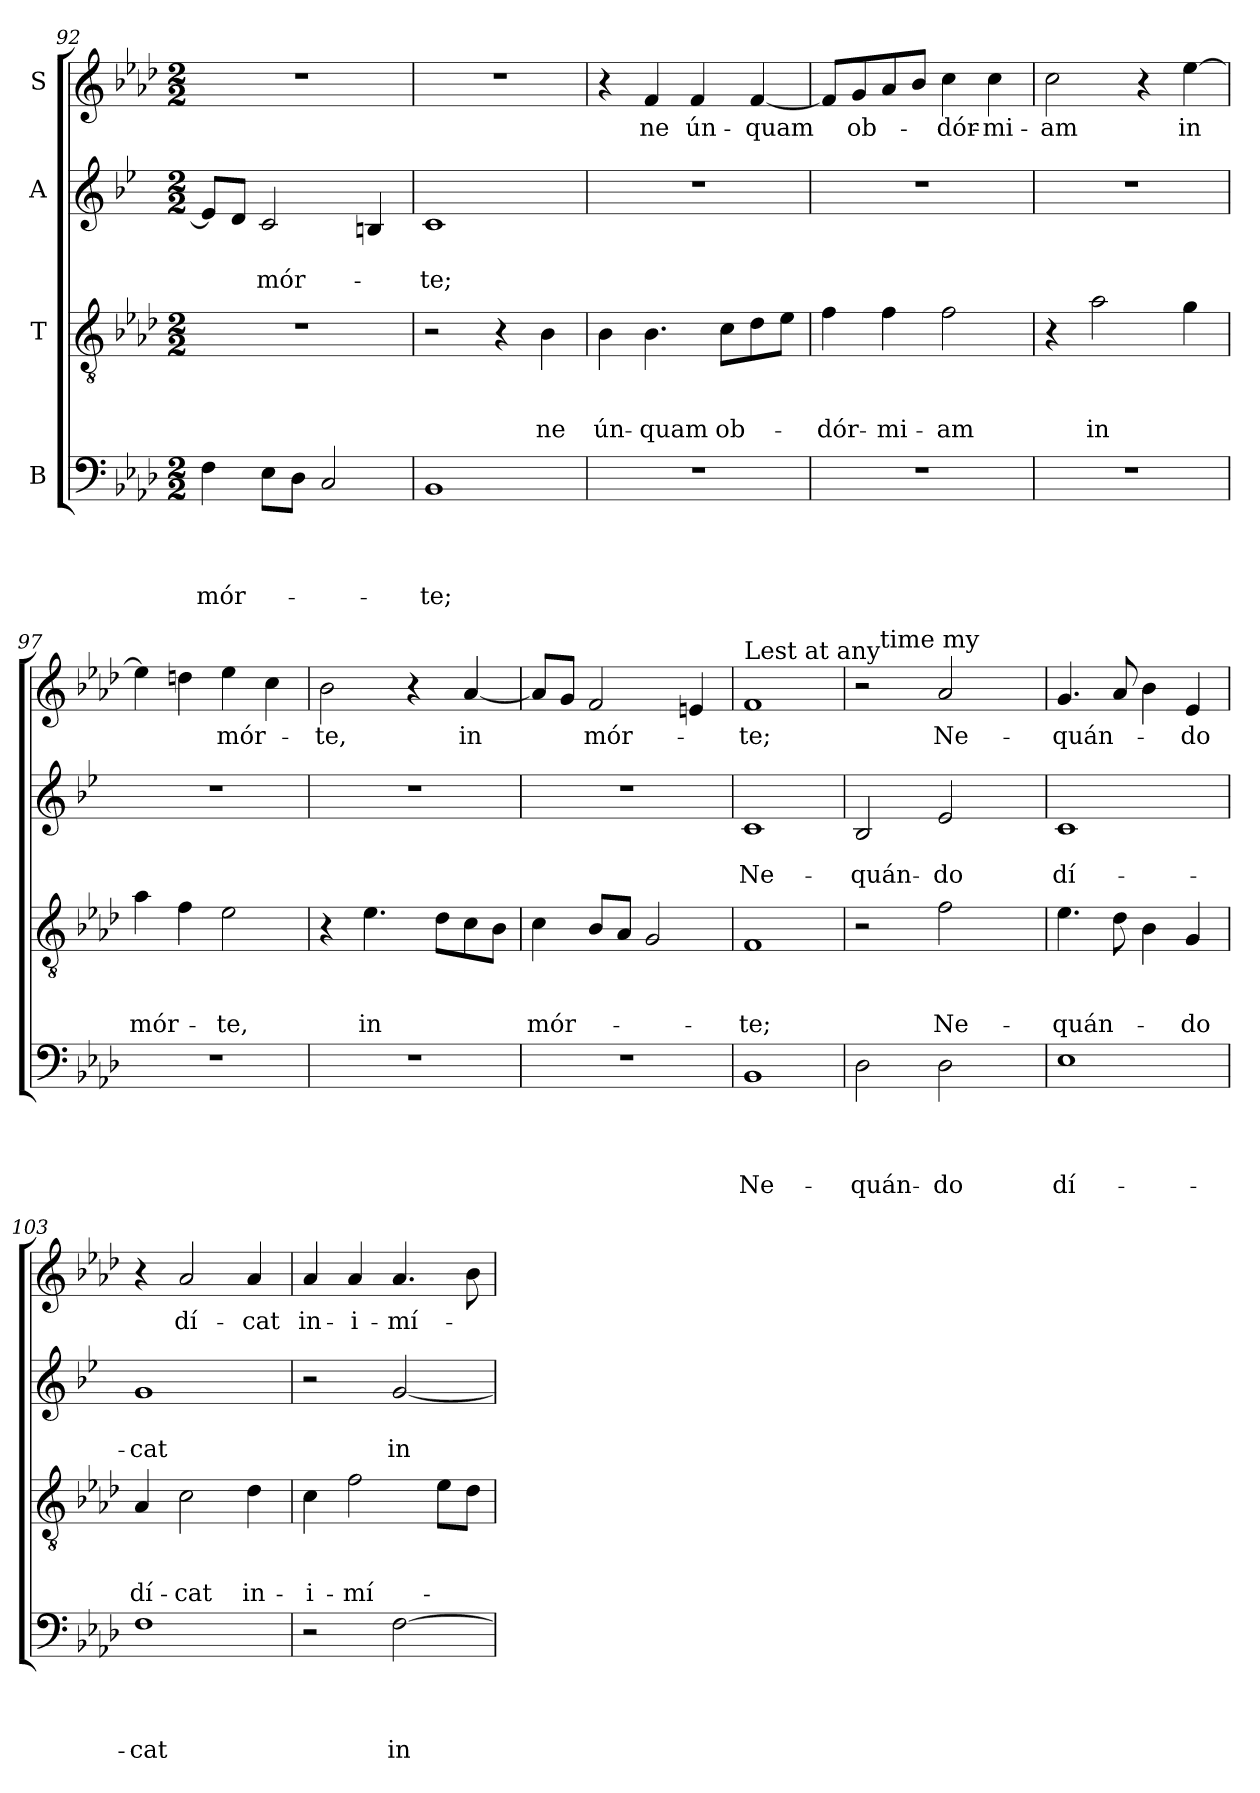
**kern	**text	**text	**text	**text	**kern	**text	**text	**text	**kern	**text	**text	**kern	**text
*part4	*part4	*part4	*part4	*part4	*part3	*part3	*part3	*part3	*part2	*part2	*part2	*part1	*part1
*staff4	*staff4	*staff4	*staff4	*staff4	*staff3	*staff3	*staff3	*staff3	*staff2	*staff2	*staff2	*staff1	*staff1
*I"B	*	*	*	*	*I"T	*	*	*	*I"A	*	*	*I"S	*
*clefF4	*	*	*	*	*clefGv2	*	*	*	*clefG2	*	*	*clefG2	*
*	*	*	*	*	*	*	*	*	*ITrd1c2	*	*	*	*
*k[b-e-a-d-]	*	*	*	*	*k[b-e-a-d-]	*	*	*	*k[b-e-a-d-]	*	*	*k[b-e-a-d-]	*
*A-:	*	*	*	*	*A-:	*	*	*	*A-:	*	*	*A-:	*
*M2/2	*	*	*	*	*M2/2	*	*	*	*M2/2	*	*	*M2/2	*
=92	=92	=92	=92	=92	=92	=92	=92	=92	=92	=92	=92	=92	=92
!	!	!	!	!LO:LY:b	!	!	!	!	!	!	!	!	!
4F\	.	.	.	mór-	1r	.	.	.	8d-/L]	.	.	1r	.
.	.	.	.	.	.	.	.	.	8c/J	.	.	.	.
!	!	!	!	!	!	!	!	!	!	!	!LO:LY:b	!	!
8E-\L	.	.	.	.	.	.	.	.	2B-/	.	mór-	.	.
8D-\J	.	.	.	.	.	.	.	.	.	.	.	.	.
2C/	.	.	.	.	.	.	.	.	.	.	.	.	.
.	.	.	.	.	.	.	.	.	4A/	.	.	.	.
=93	=93	=93	=93	=93	=93	=93	=93	=93	=93	=93	=93	=93	=93
!	!	!	!	!LO:LY:b	!	!	!	!	!	!	!LO:LY:b	!	!
1BB-	.	.	.	-te;	2r	.	.	.	1B-	.	-te;	1r	.
.	.	.	.	.	4r	.	.	.	.	.	.	.	.
!	!	!	!	!	!	!	!	!LO:LY:b	!	!	!	!	!
.	.	.	.	.	4B-\	.	.	ne	.	.	.	.	.
=94	=94	=94	=94	=94	=94	=94	=94	=94	=94	=94	=94	=94	=94
!	!	!	!	!	!	!	!	!LO:LY:b	!	!	!	!	!
1r	.	.	.	.	4B-\	.	.	ún-	1r	.	.	4r	.
!	!	!	!	!	!	!	!	!LO:LY:b	!	!	!	!	!LO:LY:b
.	.	.	.	.	4.B-\	.	.	-quam	.	.	.	4f/	ne
!	!	!	!	!	!	!	!	!	!	!	!	!	!LO:LY:b
.	.	.	.	.	.	.	.	.	.	.	.	4f/	ún-
!	!	!	!	!	!	!	!	!LO:LY:b	!	!	!	!	!
.	.	.	.	.	8c\L	.	.	ob-	.	.	.	.	.
!	!	!	!	!	!	!	!	!	!	!	!	!	!LO:LY:b
.	.	.	.	.	8d-\	.	.	.	.	.	.	[4f/	-quam
.	.	.	.	.	8e-\J	.	.	.	.	.	.	.	.
=95	=95	=95	=95	=95	=95	=95	=95	=95	=95	=95	=95	=95	=95
!	!	!	!	!	!	!	!	!LO:LY:b	!	!	!	!	!
1r	.	.	.	.	4f\	.	.	-dór-	1r	.	.	8f/L]	.
!	!	!	!	!	!	!	!	!	!	!	!	!	!LO:LY:b
.	.	.	.	.	.	.	.	.	.	.	.	8g/	ob-
!	!	!	!	!	!	!	!	!LO:LY:b	!	!	!	!	!
.	.	.	.	.	4f\	.	.	-mi-	.	.	.	8a-/	.
.	.	.	.	.	.	.	.	.	.	.	.	8b-/J	.
!	!	!	!	!	!	!	!	!LO:LY:b	!	!	!	!	!LO:LY:b
.	.	.	.	.	2f\	.	.	-am	.	.	.	4cc\	-dór-
!	!	!	!	!	!	!	!	!	!	!	!	!	!LO:LY:b
.	.	.	.	.	.	.	.	.	.	.	.	4cc\	-mi-
!!LO:LB:g=z
=96	=96	=96	=96	=96	=96	=96	=96	=96	=96	=96	=96	=96	=96
!	!	!	!	!	!	!	!	!	!	!	!	!	!LO:LY:b
1r	.	.	.	.	4r	.	.	.	1r	.	.	2cc\	-am
!	!	!	!	!	!	!	!	!LO:LY:b	!	!	!	!	!
.	.	.	.	.	2a-\	.	.	in	.	.	.	.	.
.	.	.	.	.	.	.	.	.	.	.	.	4r	.
!	!	!	!	!	!	!	!	!	!	!	!	!	!LO:LY:b
.	.	.	.	.	4g\	.	.	.	.	.	.	[4ee-\	in
=97	=97	=97	=97	=97	=97	=97	=97	=97	=97	=97	=97	=97	=97
!	!	!	!	!	!	!	!	!LO:LY:b	!	!	!	!	!
1r	.	.	.	.	4a-\	.	.	mór-	1r	.	.	4ee-\]	.
.	.	.	.	.	4f\	.	.	.	.	.	.	4dd\	.
!	!	!	!	!	!	!	!	!LO:LY:b	!	!	!	!	!LO:LY:b
.	.	.	.	.	2e-\	.	.	-te,	.	.	.	4ee-\	mór-
.	.	.	.	.	.	.	.	.	.	.	.	4cc\	.
=98	=98	=98	=98	=98	=98	=98	=98	=98	=98	=98	=98	=98	=98
!	!	!	!	!	!	!	!	!	!	!	!	!	!LO:LY:b
1r	.	.	.	.	4r	.	.	.	1r	.	.	2b-\	-te,
!	!	!	!	!	!	!	!	!LO:LY:b	!	!	!	!	!
.	.	.	.	.	4.e-\	.	.	in	.	.	.	.	.
.	.	.	.	.	.	.	.	.	.	.	.	4r	.
.	.	.	.	.	8d-\L	.	.	.	.	.	.	.	.
!	!	!	!	!	!	!	!	!	!	!	!	!	!LO:LY:b
.	.	.	.	.	8c\	.	.	.	.	.	.	[4a-/	in
.	.	.	.	.	8B-\J	.	.	.	.	.	.	.	.
=99	=99	=99	=99	=99	=99	=99	=99	=99	=99	=99	=99	=99	=99
!	!	!	!	!	!	!	!	!LO:LY:b	!	!	!	!	!
1r	.	.	.	.	4c\	.	.	mór-	1r	.	.	8a-/L]	.
.	.	.	.	.	.	.	.	.	.	.	.	8g/J	.
!	!	!	!	!	!	!	!	!	!	!	!	!	!LO:LY:b
.	.	.	.	.	8B-/L	.	.	.	.	.	.	2f/	mór-
.	.	.	.	.	8A-/J	.	.	.	.	.	.	.	.
.	.	.	.	.	2G/	.	.	.	.	.	.	.	.
.	.	.	.	.	.	.	.	.	.	.	.	4e/	.
=100	=100	=100	=100	=100	=100	=100	=100	=100	=100	=100	=100	=100	=100
!	!	!	!	!	!	!	!	!	!	!	!	!LO:TX:a:t=Lest at any	!
!	!	!	!	!LO:LY:b	!	!	!	!LO:LY:b	!	!	!LO:LY:b	!	!LO:LY:b
1BB-	.	.	.	Ne-	1F	.	.	-te;	1B-	.	Ne-	1f	-te;
=101	=101	=101	=101	=101	=101	=101	=101	=101	=101	=101	=101	=101	=101
!	!	!	!	!LO:LY:b	!	!	!	!	!	!	!LO:LY:b	!	!
*	*	*	*	*	*	*	*	*	*	*	*	*^	*
2D-\	.	.	.	-quán-	2r	.	.	.	2A-/	.	-quán-	2r	16.ryy	.
!	!	!	!	!	!	!	!	!	!	!	!	!	!LO:TX:a:t=time my	!
.	.	.	.	.	.	.	.	.	.	.	.	.	2ryy	.
!	!	!	!	!LO:LY:b	!	!	!	!LO:LY:b	!	!	!LO:LY:b	!	!	!LO:LY:b
2D-\	.	.	.	-do	2f\	.	.	Ne-	2d-/	.	-do	2a-/	.	Ne-
.	.	.	.	.	.	.	.	.	.	.	.	.	4ryy	.
.	.	.	.	.	.	.	.	.	.	.	.	.	8ryy	.
.	.	.	.	.	.	.	.	.	.	.	.	.	32ryy	.
!!LO:PB:g=z
=102	=102	=102	=102	=102	=102	=102	=102	=102	=102	=102	=102	=102	=102	=102
!	!	!	!	!	!	!	!	!	!	!	!	!LO:TX:a:t=enemy say&colon;	!	!
!	!	!	!	!LO:LY:b	!	!	!	!LO:LY:b	!	!	!LO:LY:b	!	!	!LO:LY:b
*	*	*	*	*	*	*	*	*	*	*	*	*v	*v	*
1E-	.	.	.	dí-	4.e-\	.	.	-quán-	1B-	.	dí-	4.g/	-quán-
.	.	.	.	.	8d-\	.	.	.	.	.	.	8a-/	.
.	.	.	.	.	4B-\	.	.	.	.	.	.	4b-\	.
!	!	!	!	!	!	!	!	!LO:LY:b	!	!	!	!	!LO:LY:b
.	.	.	.	.	4G/	.	.	-do	.	.	.	4e-/	-do
=103	=103	=103	=103	=103	=103	=103	=103	=103	=103	=103	=103	=103	=103
!	!	!	!	!LO:LY:b	!	!	!	!LO:LY:b	!	!	!LO:LY:b	!	!
1F	.	.	.	-cat	4A-/	.	.	dí-	1f	.	-cat	4r	.
!	!	!	!	!	!	!	!	!LO:LY:b	!	!	!	!	!LO:LY:b
.	.	.	.	.	2c\	.	.	-cat	.	.	.	2a-/	dí-
!	!	!	!	!	!	!	!	!LO:LY:b	!	!	!	!	!LO:LY:b
.	.	.	.	.	4d-\	.	.	in-	.	.	.	4a-/	-cat
=104	=104	=104	=104	=104	=104	=104	=104	=104	=104	=104	=104	=104	=104
!	!	!	!	!	!	!	!	!LO:LY:b	!	!	!	!	!LO:LY:b
2r	.	.	.	.	4c\	.	.	-i-	2r	.	.	4a-/	in-
!	!	!	!	!	!	!	!	!LO:LY:b	!	!	!	!	!LO:LY:b
.	.	.	.	.	2f\	.	.	-mí-	.	.	.	4a-/	-i-
!	!	!	!	!LO:LY:b	!	!	!	!	!	!	!LO:LY:b	!	!LO:LY:b
[2F\	.	.	.	in-	.	.	.	.	[2f/	.	in-	4.a-/	-mí-
.	.	.	.	.	8e-\L	.	.	.	.	.	.	.	.
.	.	.	.	.	8d-\J	.	.	.	.	.	.	8b-\	.
=	=	=	=	=	=	=	=	=	=	=	=	=	=
*-	*-	*-	*-	*-	*-	*-	*-	*-	*-	*-	*-	*-	*-
